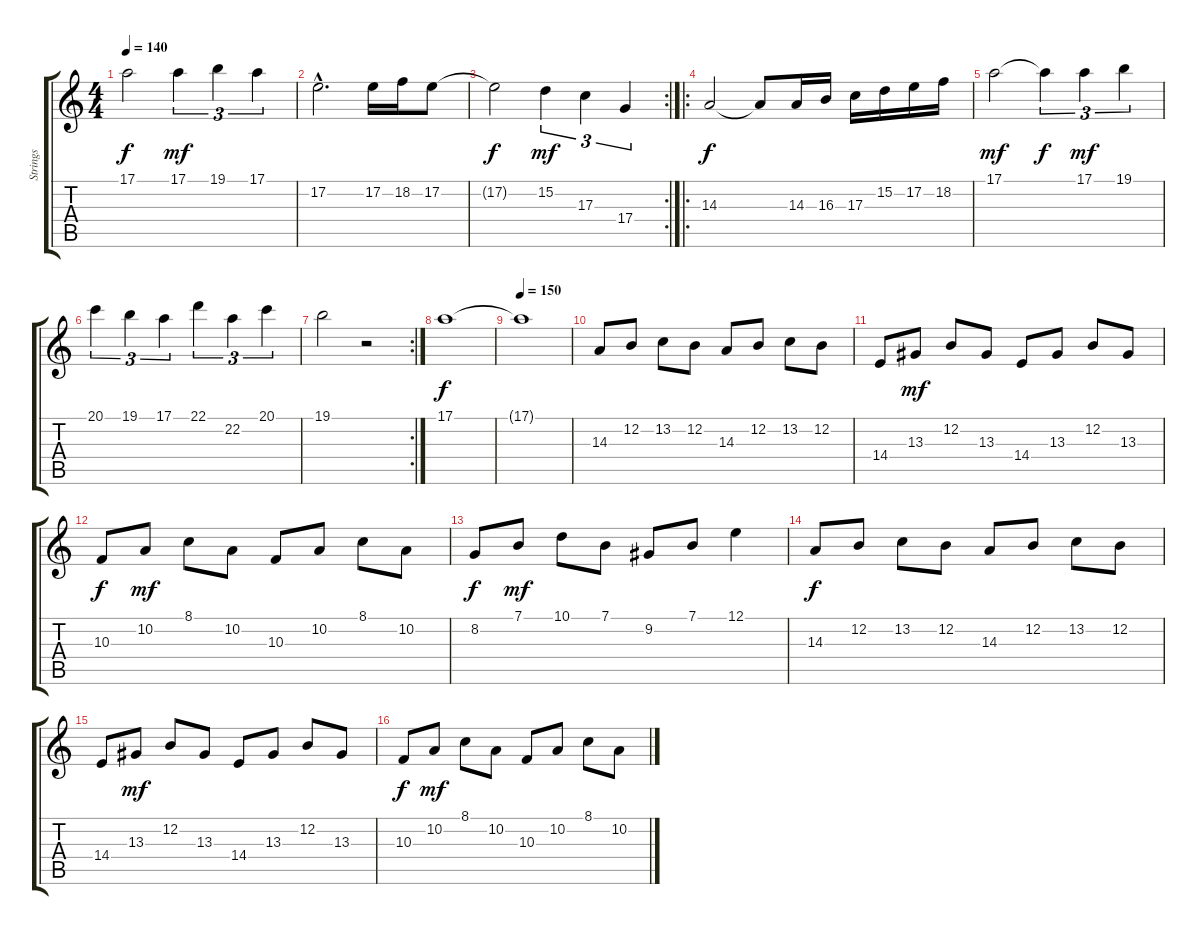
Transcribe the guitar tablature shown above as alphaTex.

\track ("Strings" "Strings") {instrument stringensemble1}
\staff {score tabs}
\tuning (E4 B3 G3 D3 A2 E2) {hide}
\ts (4 4)
\tempo 140
\clef g2
\ks c
17.1{t}.2{dy f} 17.1.4{tu (3 2) dy mf} 19.1.4{tu (3 2)} 17.1.4{tu (3 2)} |
17.2{hac}.2{d} 17.2.16 18.2.16 17.2.8 |
\rc 2
17.2{t}.2{dy f} 15.2.4{tu (3 2) dy mf} 17.3.4{tu (3 2)} 17.4.4{tu (3 2)} |
\ro
14.3.2{dy f} 14.3{t}.8 14.3.16 16.3.16 17.3.16 15.2.16 17.2.16 18.2.16 |
17.1.2{dy mf} 17.1{t}.4{tu (3 2) dy f} 17.1.4{tu (3 2) dy mf} 19.1.4{tu (3 2)} |
20.1.4{tu (3 2)} 19.1.4{tu (3 2)} 17.1.4{tu (3 2)} 22.1.4{tu (3 2)} 22.2.4{tu (3 2)} 20.1.4{tu (3 2)} |
\rc 2
19.1.2 r.2 |
17.1.1{dy f} |
\tempo 150
17.1{t}.1 |
14.3.8 12.2.8 13.2.8 12.2.8 14.3.8 12.2.8 13.2.8 12.2.8 |
14.4.8 13.3.8{dy mf} 12.2.8 13.3.8 14.4.8 13.3.8 12.2.8 13.3.8 |
10.3.8{dy f} 10.2.8{dy mf} 8.1.8 10.2.8 10.3.8 10.2.8 8.1.8 10.2.8 |
8.2.8{dy f} 7.1.8{dy mf} 10.1.8 7.1.8 9.2.8 7.1.8 12.1.4 |
14.3.8{dy f} 12.2.8 13.2.8 12.2.8 14.3.8 12.2.8 13.2.8 12.2.8 |
14.4.8 13.3.8{dy mf} 12.2.8 13.3.8 14.4.8 13.3.8 12.2.8 13.3.8 |
10.3.8{dy f} 10.2.8{dy mf} 8.1.8 10.2.8 10.3.8 10.2.8 8.1.8 10.2.8
